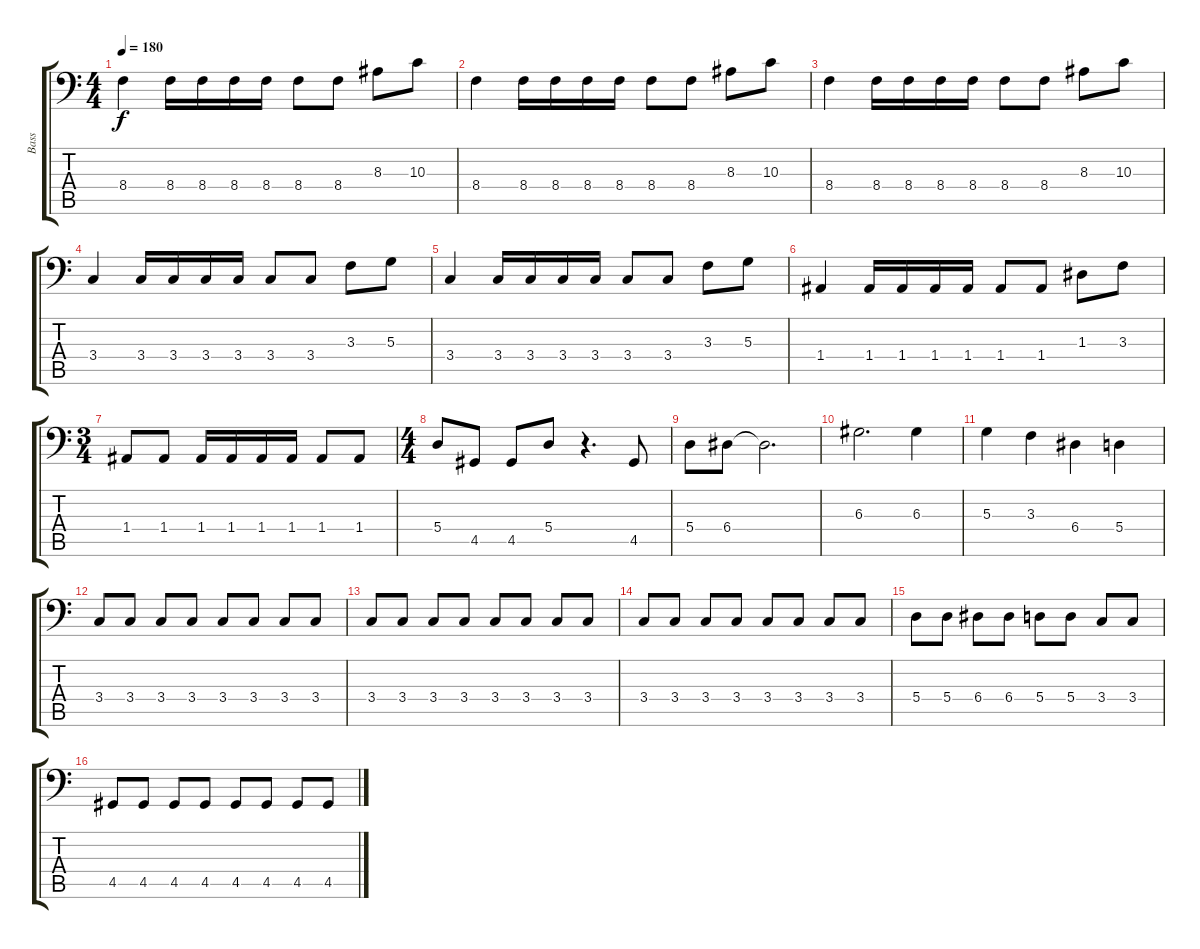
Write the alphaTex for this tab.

\track ("Bass" "Bass") {instrument electricbassfinger}
\staff {score tabs}
\tuning (C3 G2 D2 A1 E1 B0) {hide}
\ts (4 4)
\tempo 180
\clef f4
\ks c
8.4.4{dy f} 8.4.16 8.4.16 8.4.16 8.4.16 8.4.8 8.4.8 8.3.8 10.3.8 |
8.4.4 8.4.16 8.4.16 8.4.16 8.4.16 8.4.8 8.4.8 8.3.8 10.3.8 |
8.4.4 8.4.16 8.4.16 8.4.16 8.4.16 8.4.8 8.4.8 8.3.8 10.3.8 |
3.4.4 3.4.16 3.4.16 3.4.16 3.4.16 3.4.8 3.4.8 3.3.8 5.3.8 |
3.4.4 3.4.16 3.4.16 3.4.16 3.4.16 3.4.8 3.4.8 3.3.8 5.3.8 |
1.4.4 1.4.16 1.4.16 1.4.16 1.4.16 1.4.8 1.4.8 1.3.8 3.3.8 |
\ts (3 4)
1.4.8 1.4.8 1.4.16 1.4.16 1.4.16 1.4.16 1.4.8 1.4.8 |
\ts (4 4)
5.4.8 4.5.8 4.5.8 5.4.8 r.4{d} 4.5.8 |
5.4.8 6.4.8 6.4{t}.2{d} |
6.3.2{d} 6.3.4 |
5.3.4 3.3.4 6.4.4 5.4.4 |
3.4.8 3.4.8 3.4.8 3.4.8 3.4.8 3.4.8 3.4.8 3.4.8 |
3.4.8 3.4.8 3.4.8 3.4.8 3.4.8 3.4.8 3.4.8 3.4.8 |
3.4.8 3.4.8 3.4.8 3.4.8 3.4.8 3.4.8 3.4.8 3.4.8 |
5.4.8 5.4.8 6.4.8 6.4.8 5.4.8 5.4.8 3.4.8 3.4.8 |
4.5.8 4.5.8 4.5.8 4.5.8 4.5.8 4.5.8 4.5.8 4.5.8
